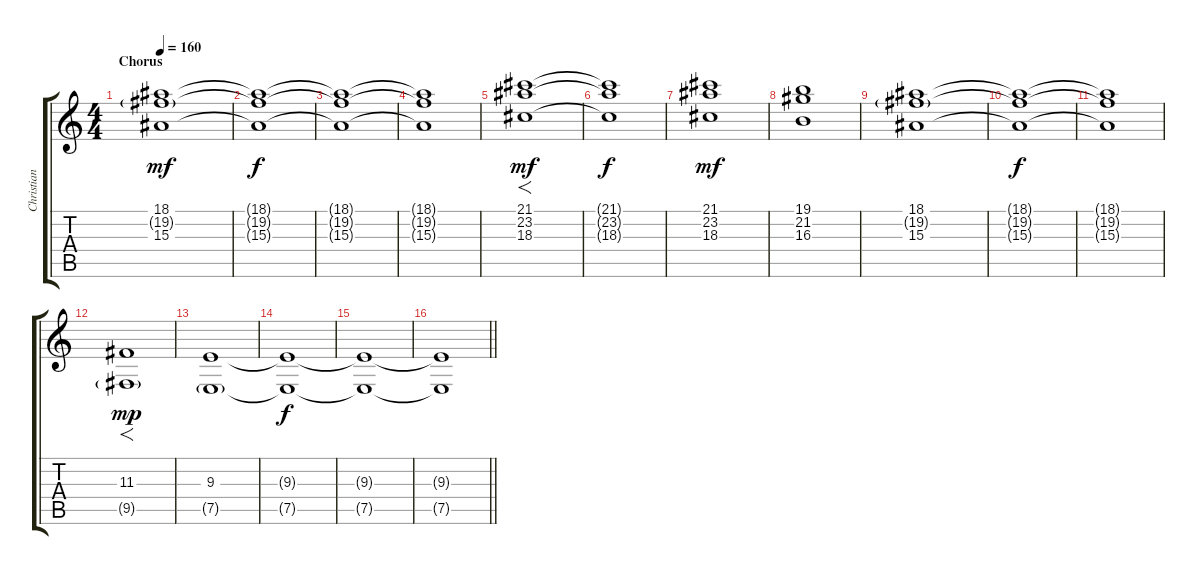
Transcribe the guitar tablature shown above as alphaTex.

\track ("Christian Kretschmar" "Christian ") {instrument stringensemble2}
\staff {score tabs}
\tuning (E4 B3 G3 D3 A2 E2) {hide}
\ts (4 4)
\section ("" "Chorus")
\tempo 160
\clef g2
\ks c
(18.1 19.2{g} 15.3).1{dy mf} |
(18.1{t} 19.2{t} 15.3{t}).1{dy f} |
(18.1{t} 19.2{t} 15.3{t}).1 |
(18.1{t} 19.2{t} 15.3{t}).1 |
(21.1 23.2 18.3).1{f dy mf} |
(21.1{t} 23.2{t} 18.3{t}).1{dy f} |
(21.1 23.2 18.3).1{dy mf} |
(19.1 21.2 16.3).1 |
(18.1 19.2{g} 15.3).1 |
(18.1{t} 19.2{t} 15.3{t}).1{dy f} |
(18.1{t} 19.2{t} 15.3{t}).1 |
(11.3 9.5{g}).1{f dy mp} |
(9.3 7.5{g}).1 |
(9.3{t} 7.5{t}).1{dy f} |
(9.3{t} 7.5{t}).1 |
\barLineRight lightlight
(9.3{t} 7.5{t}).1
